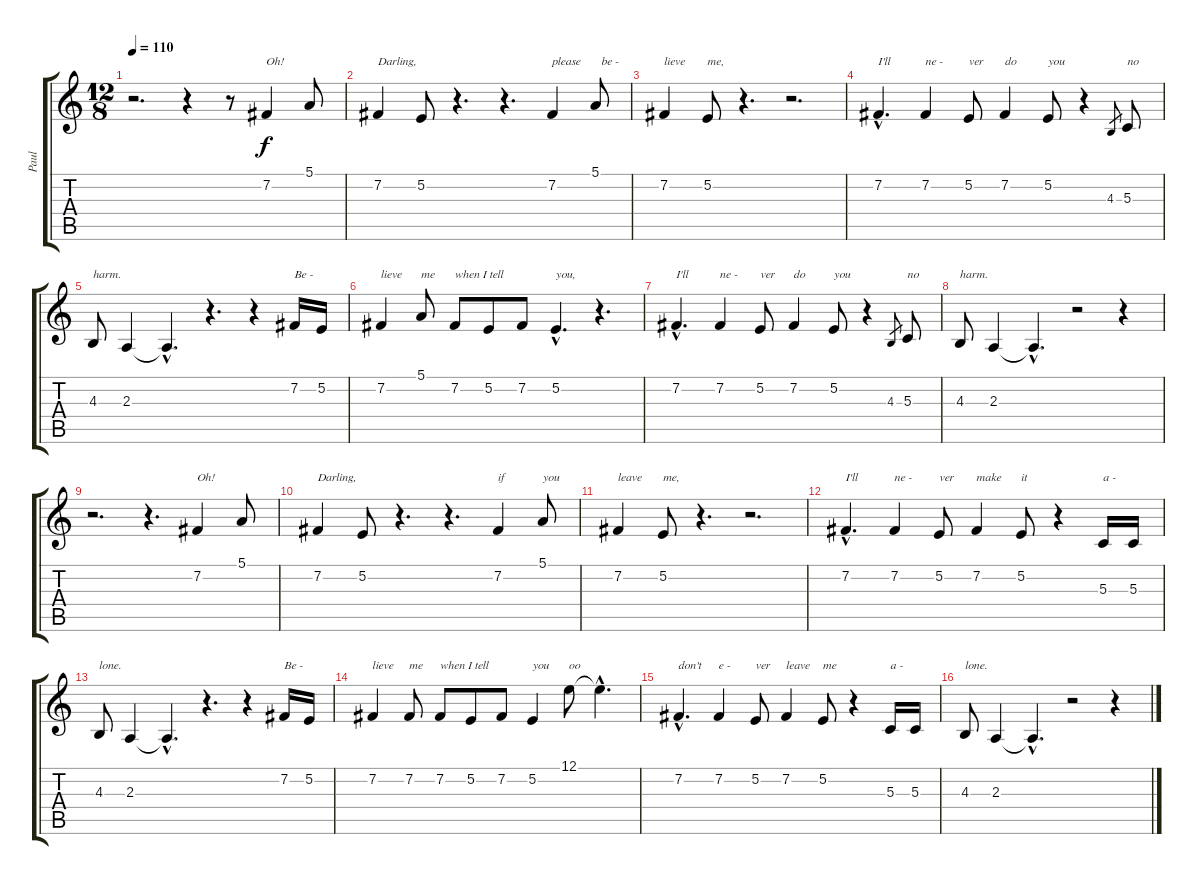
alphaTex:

\track ("Paul" "Paul") {instrument altosax}
\staff {score tabs}
\tuning (E4 B3 G3 D3 A2 E2) {hide}
\ts (12 8)
\tempo 110
\clef g2
\ks c
r.2{d dy f instrument altosax} r.4 r.8 7.2.4{txt "Oh!"} 5.1.8 |
7.2.4{txt "Darling,"} 5.2.8 r.4{d} r.4{d} 7.2.4{txt "please"} 5.1.8{txt "  be -"} |
7.2.4{txt "lieve "} 5.2.8{txt "me,"} r.4{d} r.2{d} |
7.2{hac}.4{d txt "I'll"} 7.2.4{txt "ne -"} 5.2.8{txt "ver"} 7.2.4{txt "do"} 5.2.8{txt "you"} r.4 4.3.8{gr} 5.3.8{txt "no"} |
4.3.8{txt "harm."} 2.3.4 2.3{hac t}.4{d} r.4{d} r.4 7.2.16{txt "Be -"} 5.2.16 |
7.2.4{txt "lieve"} 5.1.8{txt "me"} 7.2.8{txt "when I tell"} 5.2.8 7.2.8 5.2{hac}.4{d txt "you,"} r.4{d} |
7.2{hac}.4{d txt "I'll"} 7.2.4{txt "ne -"} 5.2.8{txt "ver"} 7.2.4{txt "do"} 5.2.8{txt "you"} r.4 4.3.8{gr} 5.3.8{txt "no"} |
4.3.8{txt "harm."} 2.3.4 2.3{hac t}.4{d} r.2 r.4 |
r.2{d} r.4{d} 7.2.4{txt "Oh!"} 5.1.8 |
7.2.4{txt "Darling,"} 5.2.8 r.4{d} r.4{d} 7.2.4{txt "if"} 5.1.8{txt "you"} |
7.2.4{txt "leave"} 5.2.8{txt "me,"} r.4{d} r.2{d} |
7.2{hac}.4{d txt "I'll"} 7.2.4{txt "ne -"} 5.2.8{txt "ver"} 7.2.4{txt "make"} 5.2.8{txt "it"} r.4 5.3.16{txt "a -"} 5.3.16 |
4.3.8{txt "lone."} 2.3.4 2.3{hac t}.4{d} r.4{d} r.4 7.2.16{txt "Be -"} 5.2.16 |
7.2.4{txt "lieve"} 7.2.8{txt "me"} 7.2.8{txt "when I tell"} 5.2.8 7.2.8 5.2.4{txt "you"} 12.1.8{txt "oo"} 12.1{hac t}.4{d} |
7.2{hac}.4{d txt "don't"} 7.2.4{txt "e -"} 5.2.8{txt "ver"} 7.2.4{txt "leave"} 5.2.8{txt "me"} r.4 5.3.16{txt "a -"} 5.3.16 |
4.3.8{txt "lone."} 2.3.4 2.3{hac t}.4{d} r.2 r.4
